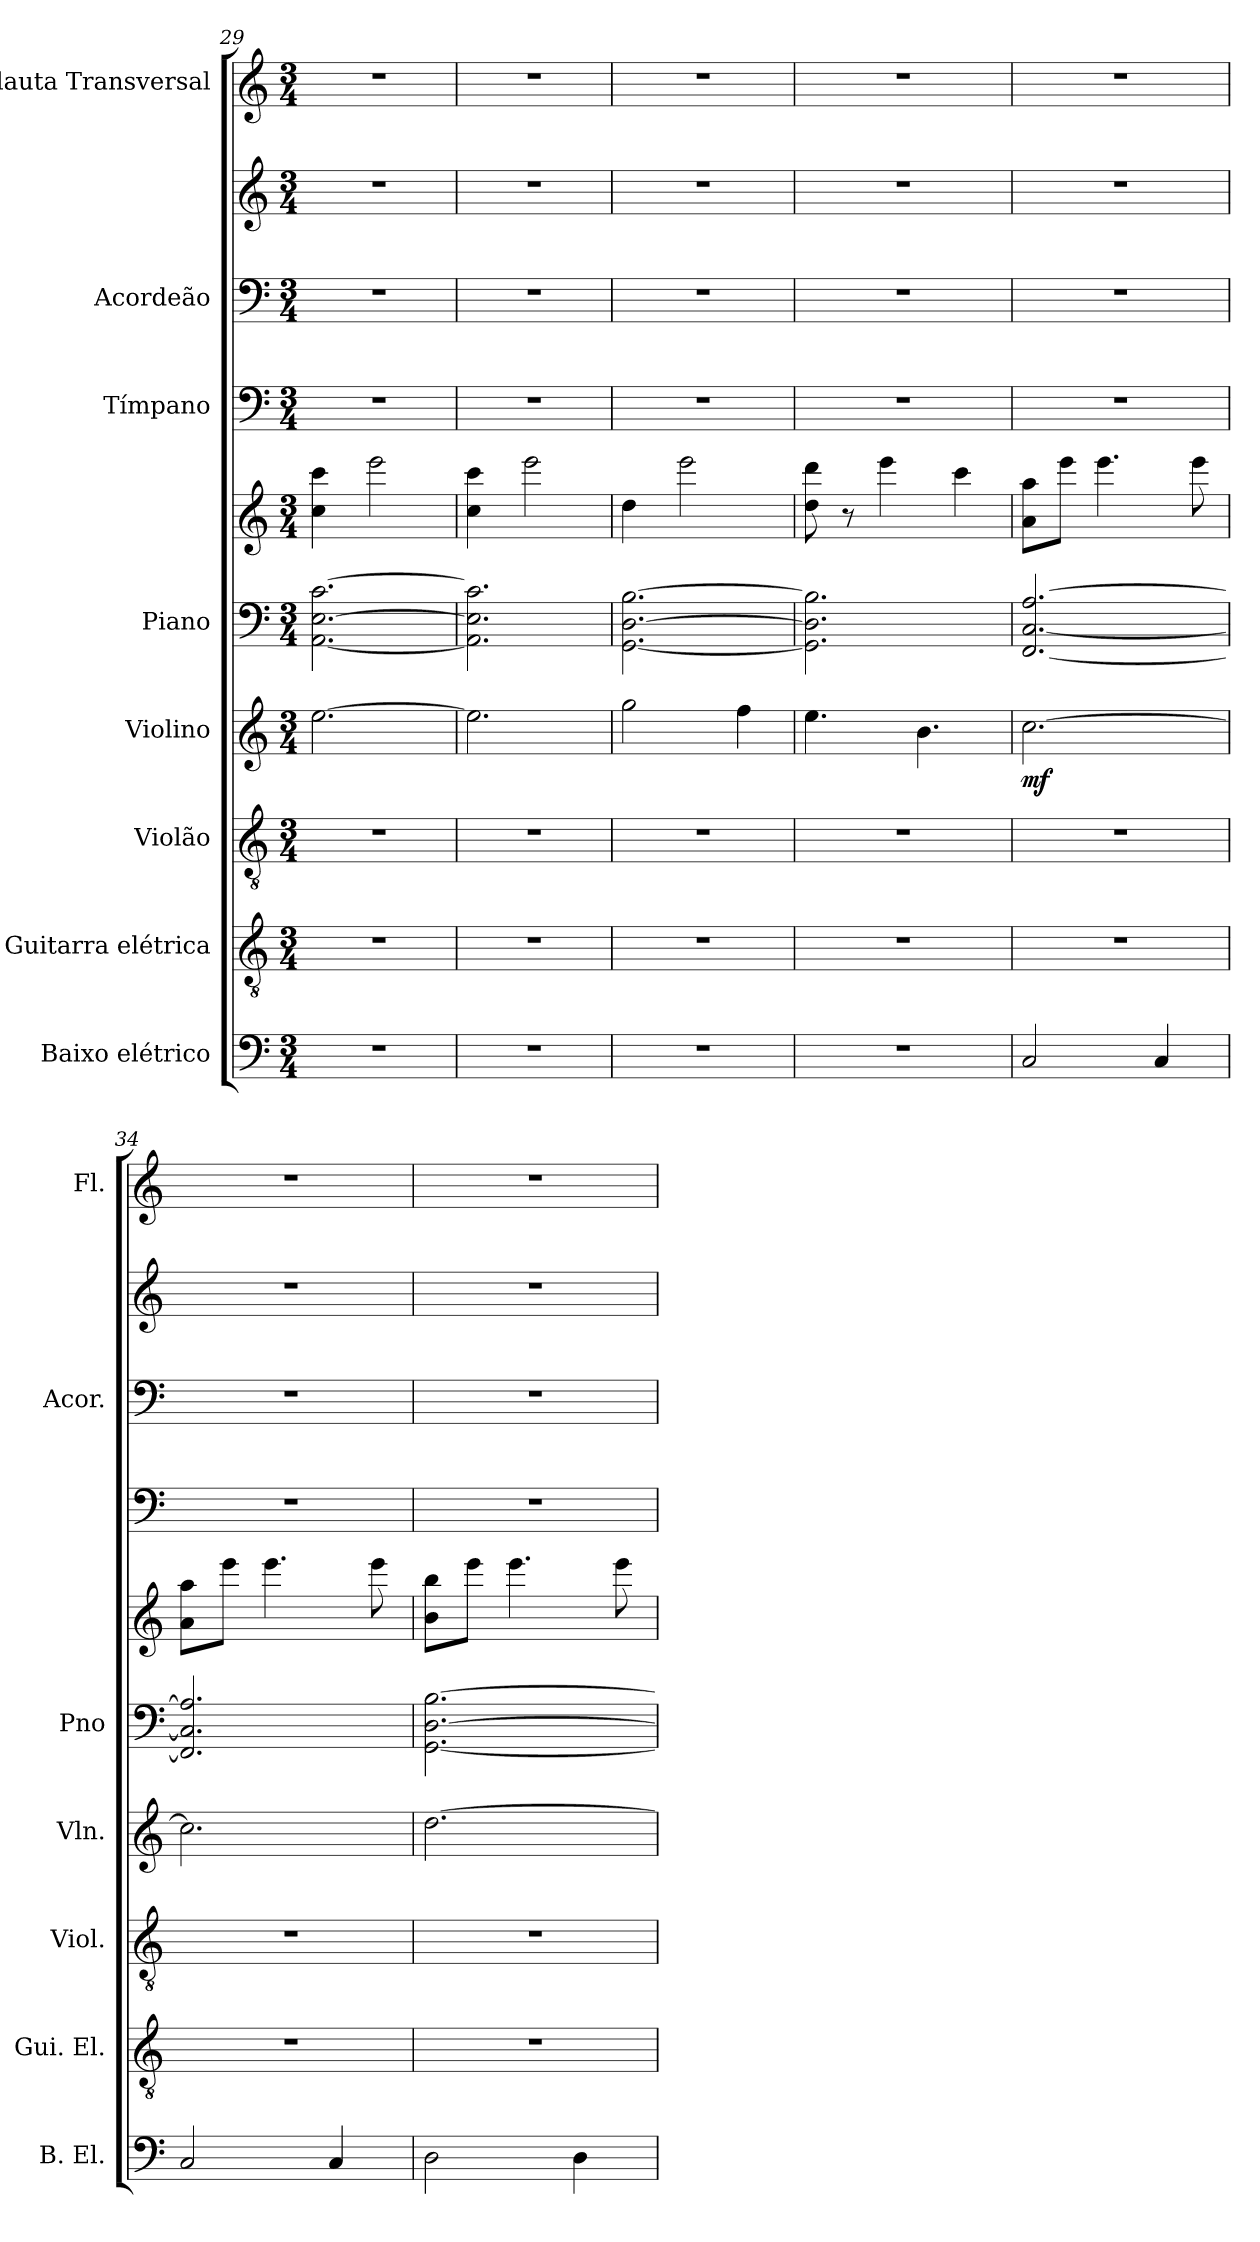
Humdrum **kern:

**kern	**kern	**kern	**kern	**dynam	**kern	**kern	**kern	**kern	**kern	**kern
*part8	*part7	*part6	*part5	*part5	*part4	*part4	*part3	*part2	*part2	*part1
*staff10	*staff9	*staff8	*staff7	*staff7	*staff6	*staff5	*staff4	*staff3	*staff2	*staff1
*I"Baixo elétrico	*I"Guitarra elétrica	*I"Violão	*I"Violino	*	*I"Piano	*	*I"Tímpano	*I"Acordeão	*	*I"Flauta Transversal
*I'B. El.	*I'Gui. El.	*I'Viol.	*I'Vln.	*	*I'Pno	*	*	*I'Acor.	*	*I'Fl.
*clefF4	*clefGv2	*clefGv2	*clefG2	*	*clefF4	*clefG2	*clefF4	*clefF4	*clefG2	*clefG2
*ITrd7c12	*	*	*	*	*	*	*	*	*	*
*k[]	*k[]	*k[]	*k[]	*	*k[]	*k[]	*k[]	*k[]	*k[]	*k[]
*M3/4	*M3/4	*M3/4	*M3/4	*	*M3/4	*M3/4	*M3/4	*M3/4	*M3/4	*M3/4
=29	=29	=29	=29	=29	=29	=29	=29	=29	=29	=29
2.r	2.r	2.r	[2.ee\	.	[2.AA\ [2.E\ [2.c\	4cc\ 4ccc\	2.r	2.r	2.r	2.r
.	.	.	.	.	.	2eee\	.	.	.	.
=30	=30	=30	=30	=30	=30	=30	=30	=30	=30	=30
2.r	2.r	2.r	2.ee\]	.	2.AA\] 2.E\] 2.c\]	4cc\ 4ccc\	2.r	2.r	2.r	2.r
.	.	.	.	.	.	2eee\	.	.	.	.
=31	=31	=31	=31	=31	=31	=31	=31	=31	=31	=31
2.r	2.r	2.r	2gg\	.	[2.GG\ [2.D\ [2.B\	4dd\	2.r	2.r	2.r	2.r
.	.	.	.	.	.	2eee\	.	.	.	.
.	.	.	4ff\	.	.	.	.	.	.	.
=32	=32	=32	=32	=32	=32	=32	=32	=32	=32	=32
2.r	2.r	2.r	4.ee\	.	2.GG\] 2.D\] 2.B\]	8dd\ 8ddd\	2.r	2.r	2.r	2.r
.	.	.	.	.	.	8r	.	.	.	.
.	.	.	.	.	.	4eee\	.	.	.	.
.	.	.	4.b\	.	.	.	.	.	.	.
.	.	.	.	.	.	4ccc\	.	.	.	.
=33	=33	=33	=33	=33	=33	=33	=33	=33	=33	=33
!	!	!	!	!LO:DY:b	!	!	!	!	!	!
2CC/	2.r	2.r	[2.cc\	mf	[2.FF/ [2.C/ [2.A/	8a\ 8aa\L	2.r	2.r	2.r	2.r
.	.	.	.	.	.	8eee\J	.	.	.	.
.	.	.	.	.	.	4.eee\	.	.	.	.
4CC/	.	.	.	.	.	.	.	.	.	.
.	.	.	.	.	.	8eee\	.	.	.	.
!!LO:PB:g=z
=34	=34	=34	=34	=34	=34	=34	=34	=34	=34	=34
2CC/	2.r	2.r	2.cc\]	.	2.FF/] 2.C/] 2.A/]	8a\ 8aa\L	2.r	2.r	2.r	2.r
.	.	.	.	.	.	8eee\J	.	.	.	.
.	.	.	.	.	.	4.eee\	.	.	.	.
4CC/	.	.	.	.	.	.	.	.	.	.
.	.	.	.	.	.	8eee\	.	.	.	.
=35	=35	=35	=35	=35	=35	=35	=35	=35	=35	=35
2DD\	2.r	2.r	[2.dd\	.	[2.GG\ [2.D\ [2.B\	8b\ 8bb\L	2.r	2.r	2.r	2.r
.	.	.	.	.	.	8eee\J	.	.	.	.
.	.	.	.	.	.	4.eee\	.	.	.	.
4DD\	.	.	.	.	.	.	.	.	.	.
.	.	.	.	.	.	8eee\	.	.	.	.
=	=	=	=	=	=	=	=	=	=	=
*-	*-	*-	*-	*-	*-	*-	*-	*-	*-	*-
